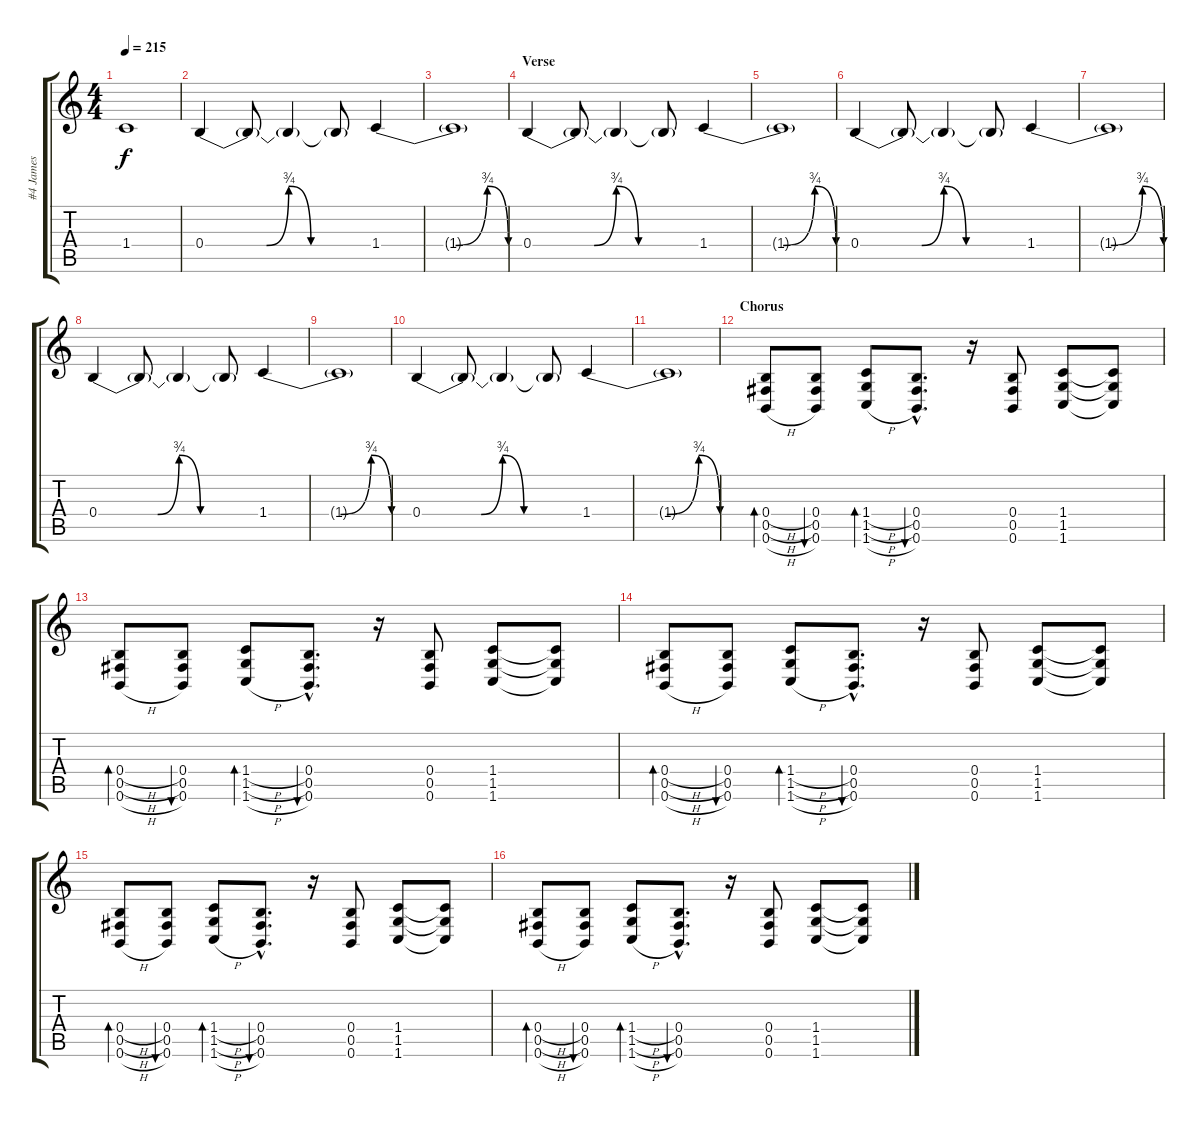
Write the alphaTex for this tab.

\track ("#4 James" "#4 James") {instrument distortionguitar}
\staff {score tabs}
\tuning (E4 B3 G3 B2 Gb2 B1) {hide}
\ts (4 4)
\tempo 215
\clef g2
\ks c
1.4{t}.1{dy f} |
0.4{be (custom 0 0 22 0 30 3 38 0 60 0)}.4 0.4{t}.8 0.4{t}.4 0.4{t}.8 1.4{be (custom 0 0 15 0 35 0 50 3 60 0)}.4 |
1.4{t}.1 |
\section ("" "Verse")
0.4{be (custom 0 0 22 0 30 3 38 0 60 0)}.4 0.4{t}.8 0.4{t}.4 0.4{t}.8 1.4{be (custom 0 0 15 0 35 0 50 3 60 0)}.4 |
1.4{t}.1 |
0.4{be (custom 0 0 22 0 30 3 38 0 60 0)}.4 0.4{t}.8 0.4{t}.4 0.4{t}.8 1.4{be (custom 0 0 15 0 35 0 50 3 60 0)}.4 |
1.4{t}.1 |
0.4{be (custom 0 0 22 0 30 3 38 0 60 0)}.4 0.4{t}.8 0.4{t}.4 0.4{t}.8 1.4{be (custom 0 0 15 0 35 0 50 3 60 0)}.4 |
1.4{t}.1 |
0.4{be (custom 0 0 22 0 30 3 38 0 60 0)}.4 0.4{t}.8 0.4{t}.4 0.4{t}.8 1.4{be (custom 0 0 15 0 35 0 50 3 60 0)}.4 |
1.4{t}.1 |
\section ("" "Chorus")
(0.4{h} 0.5{h} 0.6{h}).8{bd 120} (0.4 0.5 0.6).8{bu 120} (1.4{h} 1.5{h} 1.6{h}).8{bd 120} (0.4{hac} 0.5{hac} 0.6{hac}).8{d bu 120} r.16 (0.4 0.5 0.6).8 (1.4 1.5 1.6).8 (1.4{t} 1.5{t} 1.6{t}).8 |
(0.4{h} 0.5{h} 0.6{h}).8{bd 120} (0.4 0.5 0.6).8{bu 120} (1.4{h} 1.5{h} 1.6{h}).8{bd 120} (0.4{hac} 0.5{hac} 0.6{hac}).8{d bu 120} r.16 (0.4 0.5 0.6).8 (1.4 1.5 1.6).8 (1.4{t} 1.5{t} 1.6{t}).8 |
(0.4{h} 0.5{h} 0.6{h}).8{bd 120} (0.4 0.5 0.6).8{bu 120} (1.4{h} 1.5{h} 1.6{h}).8{bd 120} (0.4{hac} 0.5{hac} 0.6{hac}).8{d bu 120} r.16 (0.4 0.5 0.6).8 (1.4 1.5 1.6).8 (1.4{t} 1.5{t} 1.6{t}).8 |
(0.4{h} 0.5{h} 0.6{h}).8{bd 120} (0.4 0.5 0.6).8{bu 120} (1.4{h} 1.5{h} 1.6{h}).8{bd 120} (0.4{hac} 0.5{hac} 0.6{hac}).8{d bu 120} r.16 (0.4 0.5 0.6).8 (1.4 1.5 1.6).8 (1.4{t} 1.5{t} 1.6{t}).8 |
(0.4{h} 0.5{h} 0.6{h}).8{bd 120} (0.4 0.5 0.6).8{bu 120} (1.4{h} 1.5{h} 1.6{h}).8{bd 120} (0.4{hac} 0.5{hac} 0.6{hac}).8{d bu 120} r.16 (0.4 0.5 0.6).8 (1.4 1.5 1.6).8 (1.4{t} 1.5{t} 1.6{t}).8
